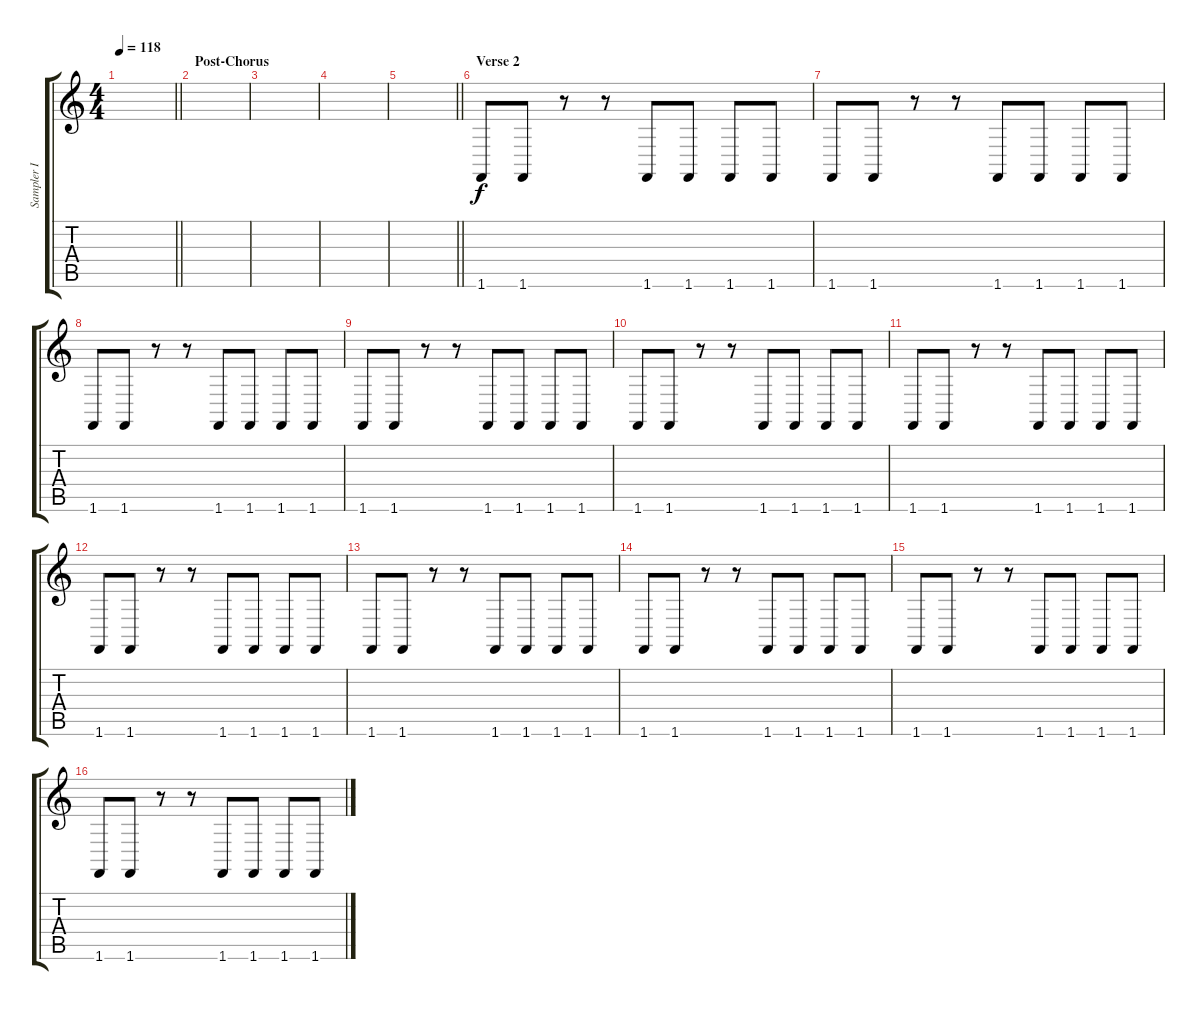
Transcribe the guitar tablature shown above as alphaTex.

\track ("Sampler I" "Sampler I") {instrument gunshot}
\staff {score tabs}
\tuning (E4 B3 G3 D3 A2 E2) {hide}
\ts (4 4)
\tempo 118
\clef g2
\barLineRight lightlight
\ks c
|
\section ("" "Post-Chorus")
|
|
|
\barLineRight lightlight
|
\section ("" "Verse 2")
1.6.8 1.6.8 r.8 r.8 1.6.8 1.6.8 1.6.8 1.6.8 |
1.6.8 1.6.8 r.8 r.8 1.6.8 1.6.8 1.6.8 1.6.8 |
1.6.8 1.6.8 r.8 r.8 1.6.8 1.6.8 1.6.8 1.6.8 |
1.6.8 1.6.8 r.8 r.8 1.6.8 1.6.8 1.6.8 1.6.8 |
1.6.8 1.6.8 r.8 r.8 1.6.8 1.6.8 1.6.8 1.6.8 |
1.6.8 1.6.8 r.8 r.8 1.6.8 1.6.8 1.6.8 1.6.8 |
1.6.8 1.6.8 r.8 r.8 1.6.8 1.6.8 1.6.8 1.6.8 |
1.6.8 1.6.8 r.8 r.8 1.6.8 1.6.8 1.6.8 1.6.8 |
1.6.8 1.6.8 r.8 r.8 1.6.8 1.6.8 1.6.8 1.6.8 |
1.6.8 1.6.8 r.8 r.8 1.6.8 1.6.8 1.6.8 1.6.8 |
1.6.8 1.6.8 r.8 r.8 1.6.8 1.6.8 1.6.8 1.6.8
